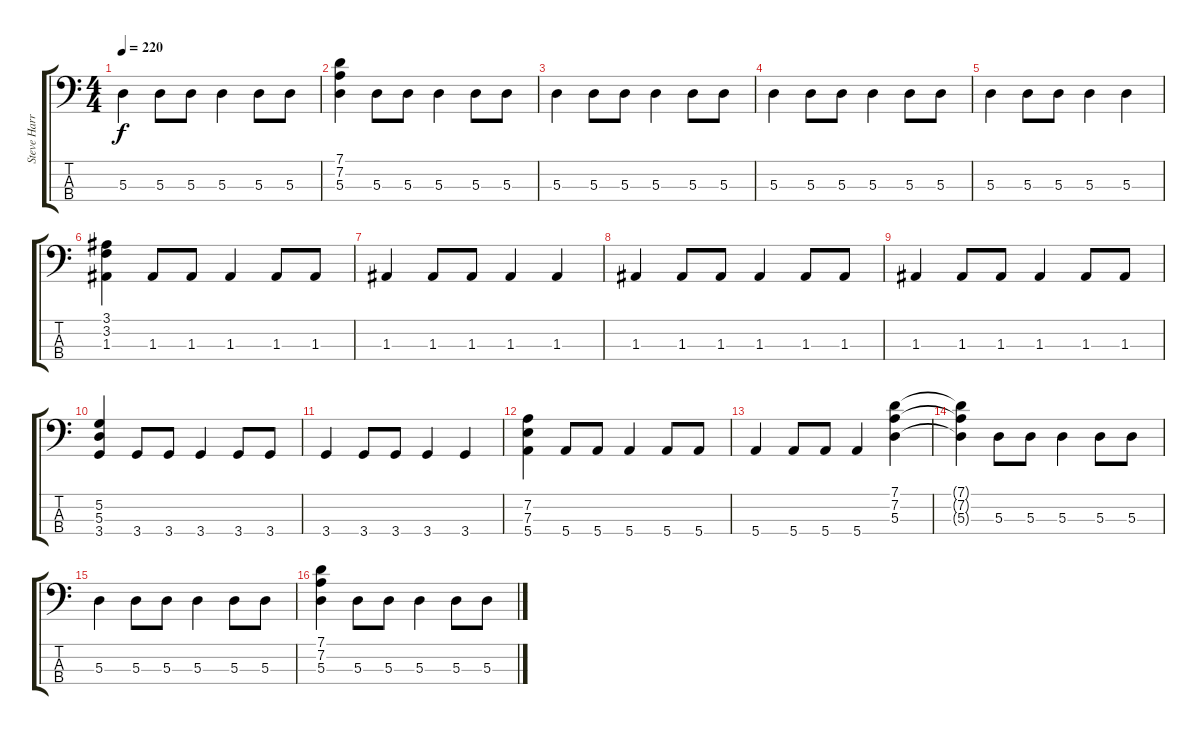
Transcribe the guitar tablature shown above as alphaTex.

\track ("Steve Harris" "Steve Harr") {instrument electricbassfinger}
\staff {score tabs}
\tuning (G2 D2 A1 E1) {hide}
\ts (4 4)
\tempo 220
\clef f4
\ks c
5.3.4{dy f} 5.3.8 5.3.8 5.3.4 5.3.8 5.3.8 |
(7.1 7.2 5.3).4 5.3.8 5.3.8 5.3.4 5.3.8 5.3.8 |
5.3.4 5.3.8 5.3.8 5.3.4 5.3.8 5.3.8 |
5.3.4 5.3.8 5.3.8 5.3.4 5.3.8 5.3.8 |
5.3.4 5.3.8 5.3.8 5.3.4 5.3.4 |
(3.1 3.2 1.3).4 1.3.8 1.3.8 1.3.4 1.3.8 1.3.8 |
1.3.4 1.3.8 1.3.8 1.3.4 1.3.4 |
1.3.4 1.3.8 1.3.8 1.3.4 1.3.8 1.3.8 |
1.3.4 1.3.8 1.3.8 1.3.4 1.3.8 1.3.8 |
(5.2 5.3 3.4).4 3.4.8 3.4.8 3.4.4 3.4.8 3.4.8 |
3.4.4 3.4.8 3.4.8 3.4.4 3.4.4 |
(7.2 7.3 5.4).4 5.4.8 5.4.8 5.4.4 5.4.8 5.4.8 |
5.4.4 5.4.8 5.4.8 5.4.4 (7.1 7.2 5.3).4 |
(7.1{t} 7.2{t} 5.3{t}).4 5.3.8 5.3.8 5.3.4 5.3.8 5.3.8 |
5.3.4 5.3.8 5.3.8 5.3.4 5.3.8 5.3.8 |
(7.1 7.2 5.3).4 5.3.8 5.3.8 5.3.4 5.3.8 5.3.8
